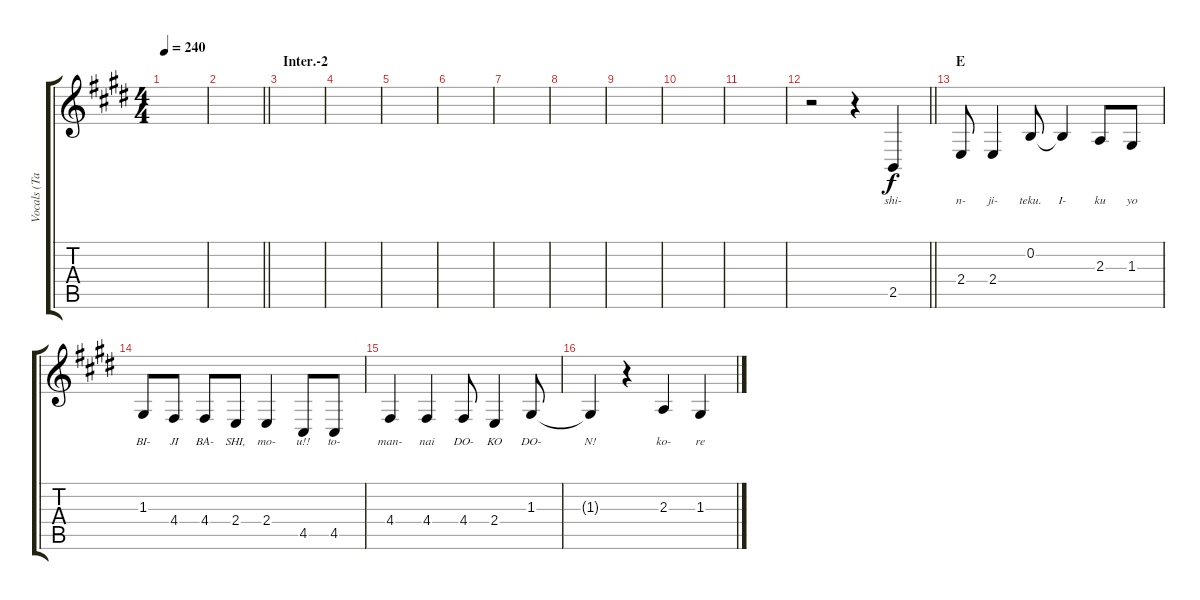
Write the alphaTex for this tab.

\track ("Vocals (Tainaka Ritsu)" "Vocals (Ta") {instrument altosax}
\staff {score tabs}
\tuning (E4 B3 G3 D3 A2 E2) {hide}
\ts (4 4)
\tempo 240
\clef g2
\ks e
|
\barLineRight lightlight
|
\section ("" "Inter.-2")
|
|
|
|
|
|
|
|
|
\barLineRight lightlight
r.2 r.4 2.5.4{lyrics (0 "shi-") lyrics (1 "") lyrics (2 "") lyrics (3 "") lyrics (4 "")} |
\section ("" "E")
2.4.8{lyrics (0 "n-") lyrics (1 "") lyrics (2 "") lyrics (3 "") lyrics (4 "")} 2.4.4{lyrics (0 "ji-") lyrics (1 "") lyrics (2 "") lyrics (3 "") lyrics (4 "")} 0.2.8{lyrics (0 "teku.") lyrics (1 "") lyrics (2 "") lyrics (3 "") lyrics (4 "")} 0.2{t}.4{lyrics (0 "I-") lyrics (1 "") lyrics (2 "") lyrics (3 "") lyrics (4 "")} 2.3.8{lyrics (0 "ku") lyrics (1 "") lyrics (2 "") lyrics (3 "") lyrics (4 "")} 1.3.8{lyrics (0 "yo") lyrics (1 "") lyrics (2 "") lyrics (3 "") lyrics (4 "")} |
1.3.8{lyrics (0 "BI-") lyrics (1 "") lyrics (2 "") lyrics (3 "") lyrics (4 "")} 4.4.8{lyrics (0 "JI") lyrics (1 "") lyrics (2 "") lyrics (3 "") lyrics (4 "")} 4.4.8{lyrics (0 "BA-") lyrics (1 "") lyrics (2 "") lyrics (3 "") lyrics (4 "")} 2.4.8{lyrics (0 "SHI,") lyrics (1 "") lyrics (2 "") lyrics (3 "") lyrics (4 "")} 2.4.4{lyrics (0 "mo-") lyrics (1 "") lyrics (2 "") lyrics (3 "") lyrics (4 "")} 4.5.8{lyrics (0 "u!!") lyrics (1 "") lyrics (2 "") lyrics (3 "") lyrics (4 "")} 4.5.8{lyrics (0 "to-") lyrics (1 "") lyrics (2 "") lyrics (3 "") lyrics (4 "")} |
4.4.4{lyrics (0 "man-") lyrics (1 "") lyrics (2 "") lyrics (3 "") lyrics (4 "")} 4.4.4{lyrics (0 "nai") lyrics (1 "") lyrics (2 "") lyrics (3 "") lyrics (4 "")} 4.4.8{lyrics (0 "DO-") lyrics (1 "") lyrics (2 "") lyrics (3 "") lyrics (4 "")} 2.4.4{lyrics (0 "KO") lyrics (1 "") lyrics (2 "") lyrics (3 "") lyrics (4 "")} 1.3.8{lyrics (0 "DO-") lyrics (1 "") lyrics (2 "") lyrics (3 "") lyrics (4 "")} |
1.3{t}.4{lyrics (0 "N!") lyrics (1 "") lyrics (2 "") lyrics (3 "") lyrics (4 "")} r.4 2.3.4{lyrics (0 "ko-") lyrics (1 "") lyrics (2 "") lyrics (3 "") lyrics (4 "")} 1.3.4{lyrics (0 "re") lyrics (1 "") lyrics (2 "") lyrics (3 "") lyrics (4 "")}
